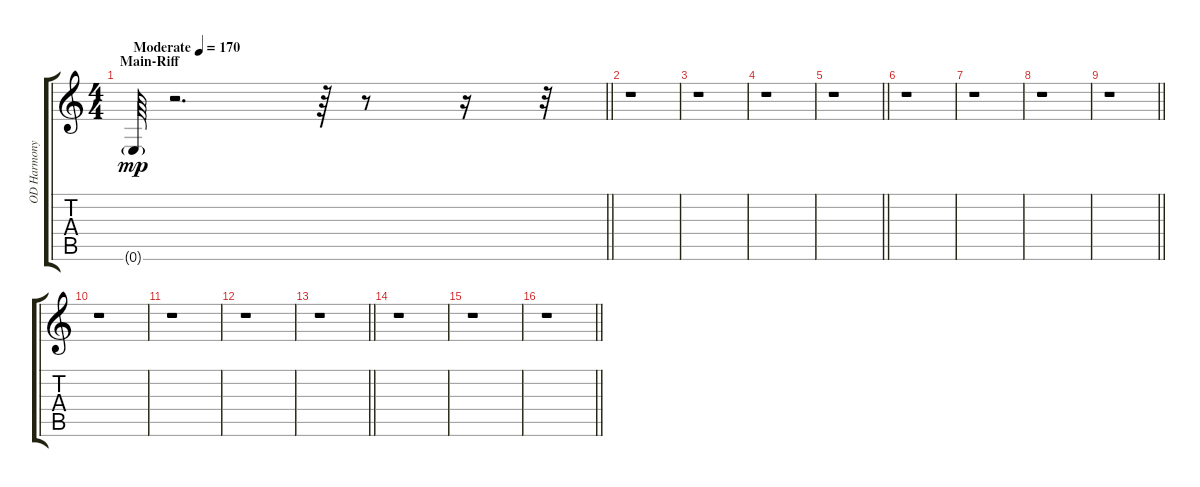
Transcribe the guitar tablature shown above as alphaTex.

\track ("OD Harmony" "OD Harmony") {instrument overdrivenguitar}
\staff {score tabs}
\tuning (E4 B3 G3 D3 A2 E2) {hide}
\ts (4 4)
\section ("" "Main-Riff")
\tempo (170 "Moderate")
\clef g2
\barLineRight lightlight
\ks c
0.6{g}.64{dy mp instrument overdrivenguitar} r.2{d} r.64 r.8 r.16 r.32 |
r.1 |
r.1 |
r.1 |
\barLineRight lightlight
r.1 |
r.1 |
r.1 |
r.1 |
\barLineRight lightlight
r.1 |
r.1 |
r.1 |
r.1 |
\barLineRight lightlight
r.1 |
r.1 |
r.1 |
\barLineRight lightlight
r.1
